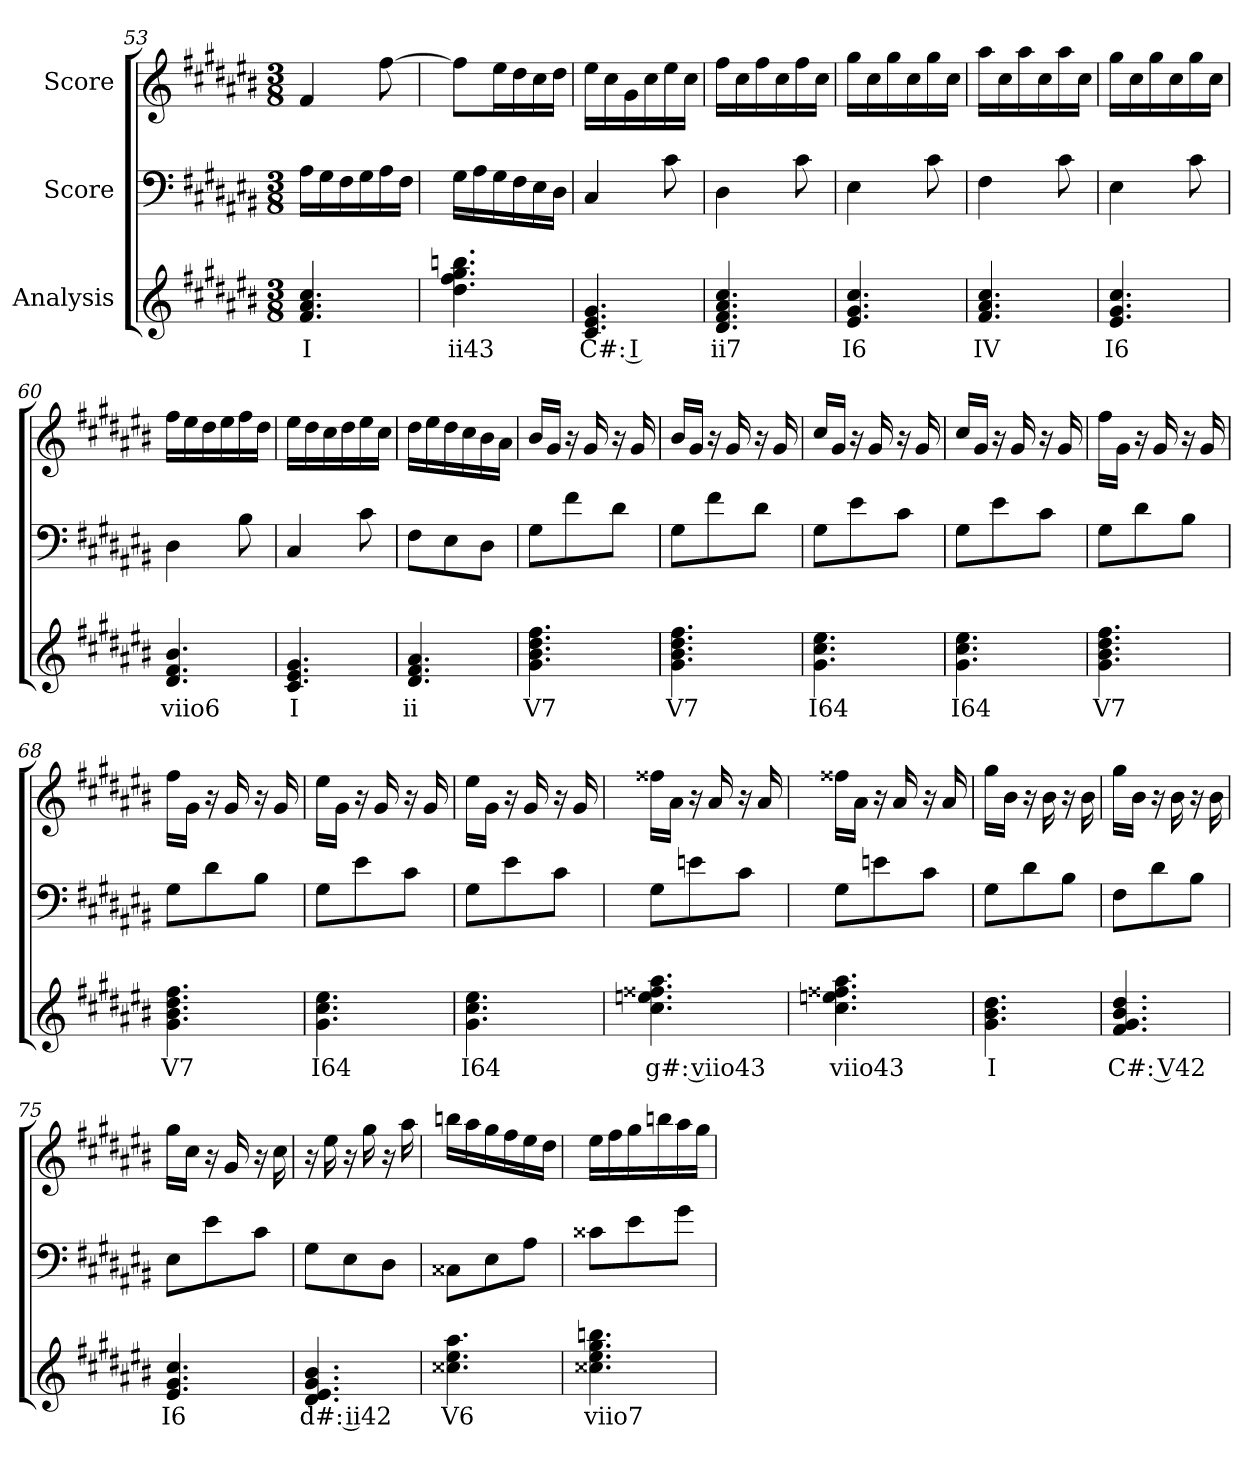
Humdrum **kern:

**kern	**text	**kern	**kern
*part3	*part3	*part2	*part1
*staff3	*staff3	*staff2	*staff1
*I"Analysis	*	*I"Score	*I"Score
*	*	*clefF4	*clefG2
*k[f#c#g#d#a#e#b#]	*	*k[f#c#g#d#a#e#b#]	*k[f#c#g#d#a#e#b#]
*M3/8	*	*M3/8	*M3/8
=53	=53	=53	=53
4.f# 4.a# 4.cc#	I	16A#\LL	4f#/
.	.	16G#\	.
.	.	16F#\	.
.	.	16G#\	.
.	.	16A#\	[8ff#\
.	.	16F#\JJ	.
=54	=54	=54	=54
4.dd# 4.ff# 4.gg# 4.bbn	ii43	16G#\LL	8ff#\L]
.	.	16A#\	.
.	.	16G#\	16ee#\L
.	.	16F#\	16dd#\
.	.	16E#\	16cc#\
.	.	16D#\JJ	16dd#\JJ
!!LO:LB:g=z
=55	=55	=55	=55
4.c# 4.e# 4.g#	C#: I	4C#/	16ee#\LL
.	.	.	16cc#\
.	.	.	16g#\
.	.	.	16cc#\
.	.	8c#\	16ee#\
.	.	.	16cc#\JJ
=56	=56	=56	=56
4.d# 4.f# 4.a# 4.cc#	ii7	4D#\	16ff#\LL
.	.	.	16cc#\
.	.	.	16ff#\
.	.	.	16cc#\
.	.	8c#\	16ff#\
.	.	.	16cc#\JJ
=57	=57	=57	=57
4.e# 4.g# 4.cc#	I6	4E#\	16gg#\LL
.	.	.	16cc#\
.	.	.	16gg#\
.	.	.	16cc#\
.	.	8c#\	16gg#\
.	.	.	16cc#\JJ
=58	=58	=58	=58
4.f# 4.a# 4.cc#	IV	4F#\	16aa#\LL
.	.	.	16cc#\
.	.	.	16aa#\
.	.	.	16cc#\
.	.	8c#\	16aa#\
.	.	.	16cc#\JJ
=59	=59	=59	=59
4.e# 4.g# 4.cc#	I6	4E#\	16gg#\LL
.	.	.	16cc#\
.	.	.	16gg#\
.	.	.	16cc#\
.	.	8c#\	16gg#\
.	.	.	16cc#\JJ
!!LO:LB:g=z
=60	=60	=60	=60
4.d# 4.f# 4.b#	viio6	4D#\	16ff#\LL
.	.	.	16ee#\
.	.	.	16dd#\
.	.	.	16ee#\
.	.	8B#\	16ff#\
.	.	.	16dd#\JJ
=61	=61	=61	=61
4.c# 4.e# 4.g#	I	4C#/	16ee#\LL
.	.	.	16dd#\
.	.	.	16cc#\
.	.	.	16dd#\
.	.	8c#\	16ee#\
.	.	.	16cc#\JJ
=62	=62	=62	=62
4.d# 4.f# 4.a#	ii	8F#\L	16dd#\LL
.	.	.	16ee#\
.	.	8E#\	16dd#\
.	.	.	16cc#\
.	.	8D#\J	16b#\
.	.	.	16a#\JJ
=63	=63	=63	=63
4.g# 4.b# 4.dd# 4.ff#	V7	8G#\L	16b#/LL
.	.	.	16g#/JJ
.	.	8f#\	16r
.	.	.	16g#/
.	.	8d#\J	16r
.	.	.	16g#/
=64	=64	=64	=64
4.g# 4.b# 4.dd# 4.ff#	V7	8G#\L	16b#/LL
.	.	.	16g#/JJ
.	.	8f#\	16r
.	.	.	16g#/
.	.	8d#\J	16r
.	.	.	16g#/
!!LO:PB:g=z
=65	=65	=65	=65
4.g# 4.cc# 4.ee#	I64	8G#\L	16cc#/LL
.	.	.	16g#/JJ
.	.	8e#\	16r
.	.	.	16g#/
.	.	8c#\J	16r
.	.	.	16g#/
=66	=66	=66	=66
4.g# 4.cc# 4.ee#	I64	8G#\L	16cc#/LL
.	.	.	16g#/JJ
.	.	8e#\	16r
.	.	.	16g#/
.	.	8c#\J	16r
.	.	.	16g#/
=67	=67	=67	=67
4.g# 4.b# 4.dd# 4.ff#	V7	8G#\L	16ff#\LL
.	.	.	16g#\JJ
.	.	8d#\	16r
.	.	.	16g#/
.	.	8B#\J	16r
.	.	.	16g#/
=68	=68	=68	=68
4.g# 4.b# 4.dd# 4.ff#	V7	8G#\L	16ff#\LL
.	.	.	16g#\JJ
.	.	8d#\	16r
.	.	.	16g#/
.	.	8B#\J	16r
.	.	.	16g#/
=69	=69	=69	=69
4.g# 4.cc# 4.ee#	I64	8G#\L	16ee#\LL
.	.	.	16g#\JJ
.	.	8e#\	16r
.	.	.	16g#/
.	.	8c#\J	16r
.	.	.	16g#/
!!LO:LB:g=z
=70	=70	=70	=70
4.g# 4.cc# 4.ee#	I64	8G#\L	16ee#\LL
.	.	.	16g#\JJ
.	.	8e#\	16r
.	.	.	16g#/
.	.	8c#\J	16r
.	.	.	16g#/
=71	=71	=71	=71
4.cc# 4.een 4.ff##X 4.aa#	g#: viio43	8G#\L	16ff##X\LL
.	.	.	16a#\JJ
.	.	8en\	16r
.	.	.	16a#/
.	.	8c#\J	16r
.	.	.	16a#/
=72	=72	=72	=72
4.cc# 4.een 4.ff##X 4.aa#	viio43	8G#\L	16ff##X\LL
.	.	.	16a#\JJ
.	.	8en\	16r
.	.	.	16a#/
.	.	8c#\J	16r
.	.	.	16a#/
=73	=73	=73	=73
4.g# 4.b# 4.dd#	I	8G#\L	16gg#\LL
.	.	.	16b#\JJ
.	.	8d#\	16r
.	.	.	16b#\
.	.	8B#\J	16r
.	.	.	16b#\
=74	=74	=74	=74
4.f# 4.g# 4.b# 4.dd#	C#: V42	8F#\L	16gg#\LL
.	.	.	16b#\JJ
.	.	8d#\	16r
.	.	.	16b#\
.	.	8B#\J	16r
.	.	.	16b#\
!!LO:LB:g=z
=75	=75	=75	=75
4.e# 4.g# 4.cc#	I6	8E#\L	16gg#\LL
.	.	.	16cc#\JJ
.	.	8e#\	16r
.	.	.	16g#/
.	.	8c#\J	16r
.	.	.	16cc#\
=76	=76	=76	=76
4.d# 4.e# 4.g# 4.b#	d#: ii42	8G#\L	16r
.	.	.	16ee#\
.	.	8E#\	16r
.	.	.	16gg#\
.	.	8D#\J	16r
.	.	.	16aa#\
=77	=77	=77	=77
4.cc##X 4.ee# 4.aa#	V6	8C##X\L	16bbn\LL
.	.	.	16aa#\
.	.	8E#\	16gg#\
.	.	.	16ff#\
.	.	8A#\J	16ee#\
.	.	.	16dd#\JJ
=78	=78	=78	=78
4.cc##X 4.ee# 4.gg# 4.bbn	viio7	8c##X\L	16ee#\LL
.	.	.	16ff#\
.	.	8e#\	16gg#\
.	.	.	16bbn\
.	.	8g#\J	16aa#\
.	.	.	16gg#\JJ
=	=	=	=
*-	*-	*-	*-
